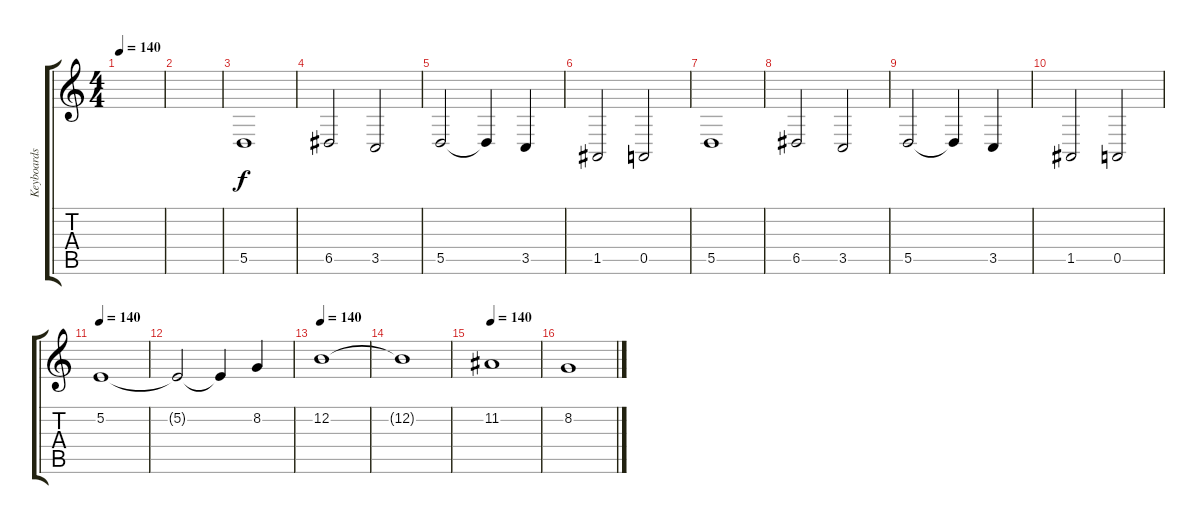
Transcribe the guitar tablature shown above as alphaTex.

\track ("Keyboards" "Keyboards") {instrument stringensemble1}
\staff {score tabs}
\tuning (E4 B3 G3 D3 A2 E2) {hide}
\ts (4 4)
\tempo 140
\tempo 120
\tempo 140
\clef g2
\ks c
|
|
5.5.1 |
6.5.2 3.5.2 |
5.5.2 5.5{t}.4 3.5.4 |
1.5.2 0.5.2 |
5.5.1 |
6.5.2 3.5.2 |
5.5.2 5.5{t}.4 3.5.4 |
1.5.2 0.5.2 |
\tempo 140
5.2.1{volume 16 balance 8} |
5.2{t}.2 5.2{t}.4 8.2.4 |
\tempo 140
12.2.1 |
12.2{t}.1 |
\tempo 140
11.2.1 |
8.2.1
